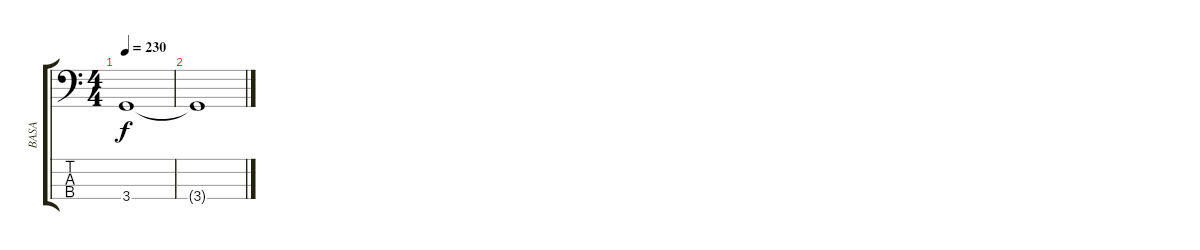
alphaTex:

\track ("BASA" "BASA") {instrument electricbassfinger}
\staff {score tabs}
\tuning (G2 D2 A1 E1) {hide}
\ts (4 4)
\tempo 230
\clef f4
\ks c
3.4{t}.1{dy f} |
3.4{t}.1
